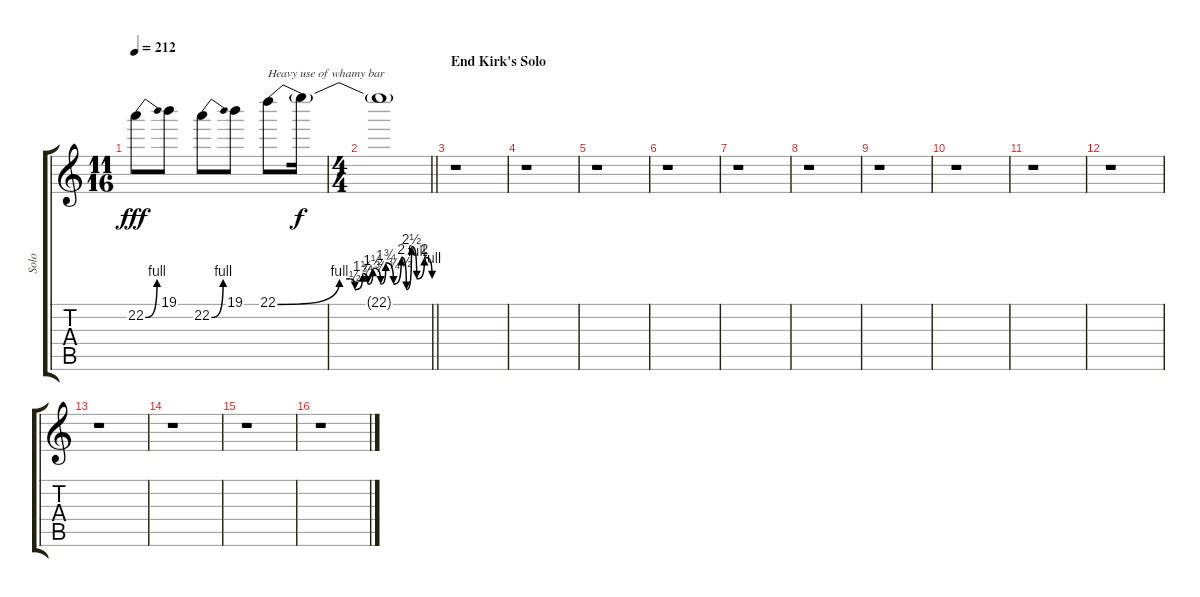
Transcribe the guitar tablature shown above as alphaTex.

\track ("Solo" "Solo") {instrument distortionguitar}
\staff {score tabs}
\tuning (E4 B3 G3 D3 A2 E2) {hide}
\ts (11 16)
\tempo 212
\clef g2
\ks c
22.2{be (bend 0 0 60 4)}.8{dy fff} 19.1.8 22.2{be (bend 0 0 60 4)}.8 19.1.8 22.1{be (custom 0 0 24 4 28 4 30 2 33 5 35 3 37 6 40 3 42 7 45 3 48 8 50 2 52 10 54 4 57 8 60 4)}.8{txt "Heavy use of whamy bar"} 22.1{t}.16{dy f} |
\ts (4 4)
\barLineRight lightlight
22.1{t}.1 |
\section ("" "End Kirk's Solo")
r.1 |
r.1{instrument distortionguitar} |
r.1 |
r.1 |
r.1 |
r.1 |
r.1 |
r.1 |
r.1 |
r.1 |
r.1 |
r.1 |
r.1 |
r.1
